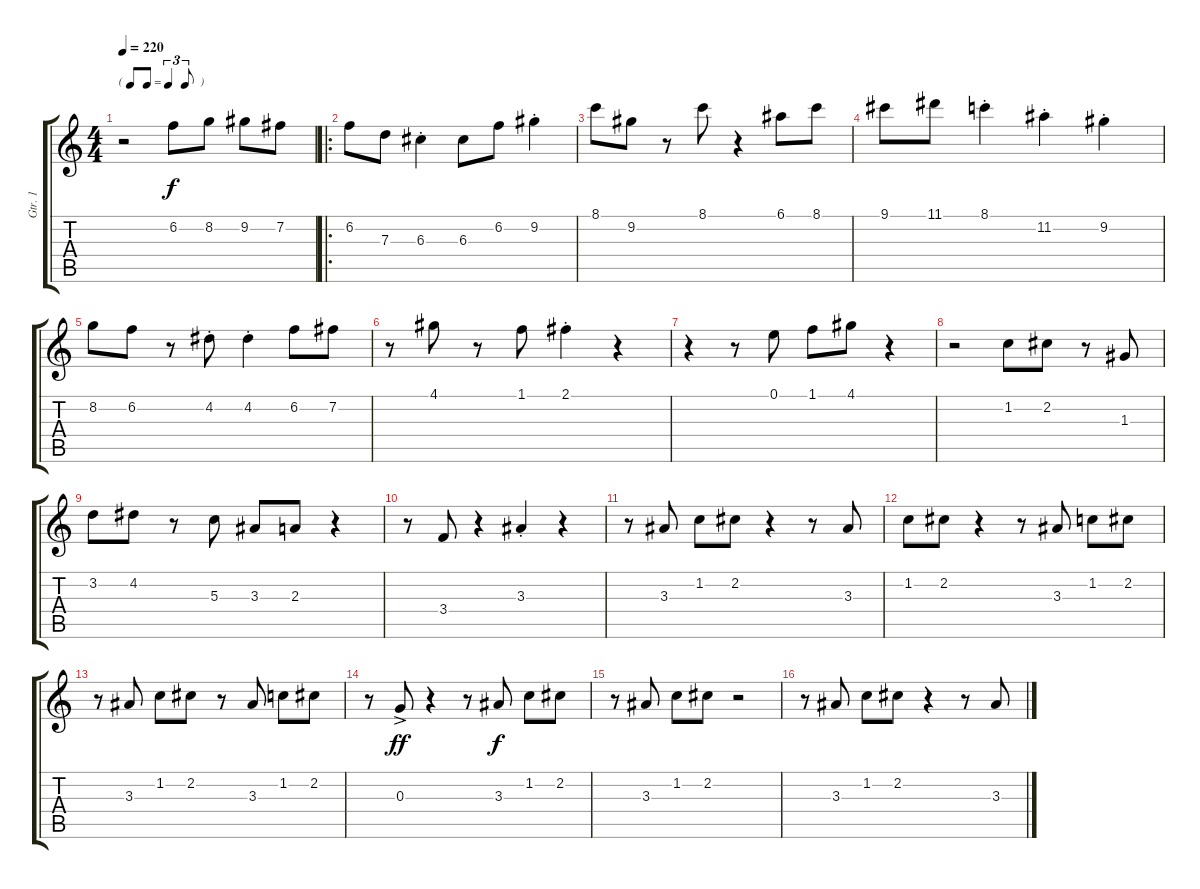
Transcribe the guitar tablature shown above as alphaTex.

\track ("Gtr. 1" "Gtr. 1") {instrument acousticguitarsteel}
\staff {score tabs}
\tuning (E4 B3 G3 D3 A2 E2) {hide}
\ts (4 4)
\tf triplet8th
\tempo 220
\clef g2
\ks c
r.2{dy f instrument acousticguitarsteel} 6.2.8 8.2.8 9.2.8 7.2.8 |
\ro
6.2.8 7.3.8 6.3{st}.4 6.3.8 6.2.8 9.2{st}.4 |
8.1.8 9.2.8 r.8 8.1.8 r.4 6.1.8 8.1.8 |
9.1.8 11.1.8 8.1{st}.4 11.2{st}.4 9.2{st}.4 |
8.2.8 6.2.8 r.8 4.2{st}.8 4.2{st}.4 6.2.8 7.2.8 |
r.8 4.1.8 r.8 1.1.8 2.1{st}.4 r.4 |
r.4 r.8 0.1.8 1.1.8 4.1.8 r.4 |
r.2 1.2.8 2.2.8 r.8 1.3.8 |
3.2.8 4.2.8 r.8 5.3.8 3.3.8 2.3.8 r.4 |
r.8 3.4.8 r.4 3.3{st}.4 r.4 |
r.8 3.3.8 1.2.8 2.2.8 r.4 r.8 3.3.8 |
1.2.8 2.2.8 r.4 r.8 3.3.8 1.2.8 2.2.8 |
r.8 3.3.8 1.2.8 2.2.8 r.8 3.3.8 1.2.8 2.2.8 |
r.8 0.3{ac}.8{dy ff} r.4 r.8 3.3.8{dy f} 1.2.8 2.2.8 |
r.8 3.3.8 1.2.8 2.2.8 r.2 |
r.8 3.3.8 1.2.8 2.2.8 r.4 r.8 3.3.8
